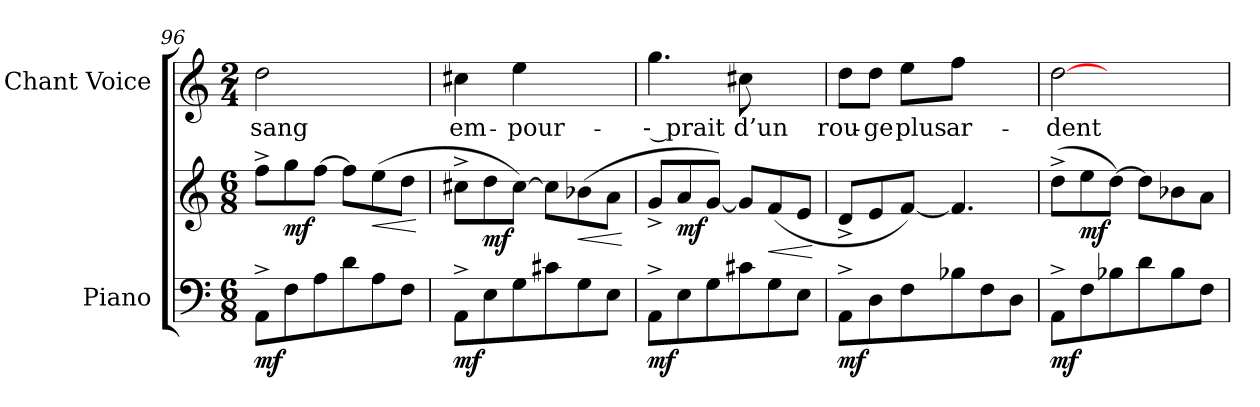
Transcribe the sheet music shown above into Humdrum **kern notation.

**kern	**kern	**dynam	**kern	**text
*part2	*part2	*part2	*part1	*part1
*staff3	*staff2	*staff2/3	*staff1	*staff1
*I"Piano	*	*	*I"Chant Voice	*
*I'Pno	*	*	*	*
*clefF4	*clefG2	*	*clefG2	*
*k[]	*k[]	*	*k[]	*
*M6/8	*M6/8	*	*M2/4	*
=96	=96	=96	=96	=96
!	!	!LO:DY:b=2	!	!LO:LY:b
8AA^\L	8ff^\L	mf	2dd\	sang
!	!	!LO:DY:b	!	!
8F\	8gg\	mf	.	.
8A\	[8ff\J	.	.	.
8d\	8ff\L]	.	.	.
!	!	!LO:HP:b	!	!
8A\	(>8ee\	<	4ryy	.
8F\J	8dd\J	.	.	.
.	.	[	.	.
=97	=97	=97	=97	=97
!	!	!LO:DY:b=2	!	!LO:LY:b
8AA^\L	8cc#X^\L	mf	4cc#X\	em-
!	!	!LO:DY:b	!	!
8E\	8dd\	mf	.	.
!	!	!	!	!LO:LY:b
8G\	[8cc#\J)	.	4ee\	-pour-
8c#X\	8cc#\L]	.	.	.
!	!	!LO:HP:b	!	!
8G\	(>8b-X\	<	4ryy	.
8E\J	8a\J	.	.	.
.	.	[	.	.
!!LO:LB:g=z
=98	=98	=98	=98	=98
!	!	!LO:DY:b=2	!	!LO:LY:b
8AA^\L	8g^/L	mf	4.gg\	-- prait
!	!	!LO:DY:b	!	!
8E\	8a/	mf	.	.
8G\	[8g/J)	.	.	.
!	!	!	!	!LO:LY:b
8c#X\	8g/L]	.	8cc#X\	d’un
!	!	!LO:HP:b	!	!
8G\	(>8f/	<	4ryy	.
8E\J	8e/J	.	.	.
.	.	[	.	.
=99	=99	=99	=99	=99
!	!	!LO:DY:b=2	!	!LO:LY:b
8AA^\L	8d^/L	mf	8dd\L	rou-
!	!	!	!	!LO:LY:b
8D\	8e/	.	8dd\J	-ge
!	!	!	!	!LO:LY:b
8F\	[8f/J)	.	8ee\L	plus
!	!	!	!	!LO:LY:b
8B-X\	4.f/]	.	8ff\J	ar-
8F\	.	.	4ryy	.
8D\J	.	.	.	.
=100	=100	=100	=100	=100
!	!	!LO:DY:b=2	!	!LO:LY:b
8AA^\L	(>8dd^\L	mf	[2dd\	-dent
!	!	!LO:DY:b	!	!
8F\	8ee\	mf	.	.
8B-X\	[8dd\J)	.	.	.
8d\	8dd\L]	.	.	.
8B-\	8b-X\	.	4ryy	.
8F\J	8a\J	.	.	.
=	=	=	=	=
*-	*-	*-	*-	*-
